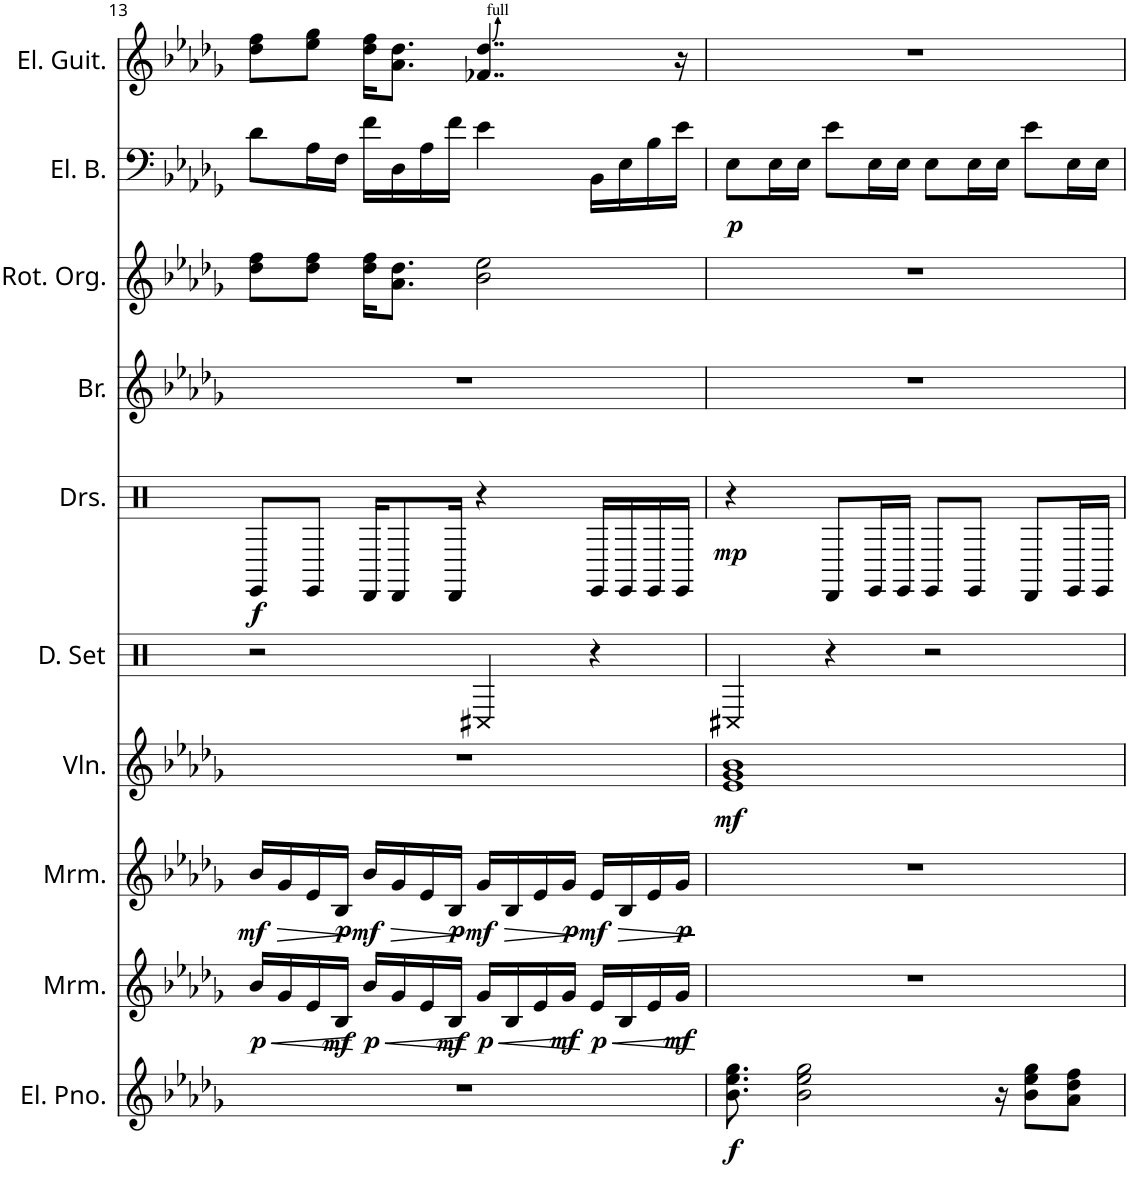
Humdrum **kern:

**kern	**dynam	**kern	**dynam	**kern	**dynam	**kern	**dynam	**kern	**kern	**dynam	**kern	**kern	**kern	**dynam	**kern
*part10	*part10	*part9	*part9	*part8	*part8	*part7	*part7	*part6	*part5	*part5	*part4	*part3	*part2	*part2	*part1
*staff10	*staff10	*staff9	*staff9	*staff8	*staff8	*staff7	*staff7	*staff6	*staff5	*staff5	*staff4	*staff3	*staff2	*staff2	*staff1
*I"エレクトリックピアノ	*	*I"マリンバ	*	*I"マリンバ	*	*I"ヴァイオリン	*	*I"ドラムセット	*I"ドラムセット	*	*I"金管楽器	*I"ロータリーオルガン	*I"エレキベース	*	*I"エレキギター
!!LO:PB:g=z
*clefG2	*	*clefG2	*	*clefG2	*	*clefG2	*	*clefX	*clefX	*	*clefG2	*clefG2	*clefF4	*	*clefG2
*k[b-e-a-d-g-]	*	*k[b-e-a-d-g-]	*	*k[b-e-a-d-g-]	*	*k[b-e-a-d-g-]	*	*k[]	*k[]	*	*k[b-e-a-d-g-]	*k[b-e-a-d-g-]	*k[b-e-a-d-g-]	*	*k[b-e-a-d-g-]
*M4/4	*	*M4/4	*	*M4/4	*	*M4/4	*	*M4/4	*M4/4	*	*M4/4	*M4/4	*M4/4	*	*M4/4
=13	=13	=13	=13	=13	=13	=13	=13	=13	=13	=13	=13	=13	=13	=13	=13
!	!	!	!LO:HP:b	!	!LO:HP:b	!	!	!	!	!	!	!	!	!	!
!	!	!	!LO:DY:n=1:b	!	!LO:DY:n=1:b	!	!	!	!	!LO:DY:b	!	!	!	!	!
1r	.	16b-/LL	< p	16b-/LL	> mf	1r	.	2r	8EE/L	f	1r	8dd-\ 8ff\L	8d-\L	.	8dd-\ 8ff\L
.	.	16g-/	.	16g-/	.	.	.	.	.	.	.	.	.	.	.
.	.	16e-/	.	16e-/	.	.	.	.	8EE/J	.	.	8dd-\ 8ff\J	16A-\L	.	8ee-\ 8gg-\J
!	!	!	!LO:DY:n=2:b	!	!LO:DY:n=2:b	!	!	!	!	!	!	!	!	!	!
.	.	16B-/JJ	mf	16B-/JJ	p	.	.	.	.	.	.	.	16F\JJ	.	.
!	!	!	!LO:HP:n=1:b	!	!LO:HP:n=1:b	!	!	!	!	!	!	!	!	!	!
!	!	!	!LO:DY:n=3:b	!	!LO:DY:n=3:b	!	!	!	!	!	!	!	!	!	!
.	.	16b-/LL	[ < p	16b-/LL	] > mf	.	.	.	16DD/KL	.	.	16dd-\ 16ff\KL	16f\LL	.	16dd-\ 16ff\KL
.	.	16g-/	.	16g-/	.	.	.	.	8DD/	.	.	8.a-\ 8.dd-\J	16D-\	.	8.a-\ 8.dd-\J
.	.	16e-/	.	16e-/	.	.	.	.	.	.	.	.	16A-\	.	.
!	!	!	!LO:DY:n=4:b	!	!LO:DY:n=4:b	!	!	!	!	!	!	!	!	!	!
.	.	16B-/JJ	mf	16B-/JJ	p	.	.	.	16DD/Jk	.	.	.	16f\JJ	.	.
!	!	!	!LO:HP:n=1:b	!	!LO:HP:n=1:b	!	!	!	!	!	!	!	!	!	!
!	!	!	!LO:DY:n=5:b	!	!LO:DY:n=5:b	!	!	!	!	!	!	!	!	!	!
.	.	16g-/LL	[ < p	16g-/LL	] > mf	.	.	4C#X/	4r	.	.	2b-\ 2ee-\	4e-\	.	4..f-X/ 4..dd-/
.	.	16B-/	.	16B-/	.	.	.	.	.	.	.	.	.	.	.
.	.	16e-/	.	16e-/	.	.	.	.	.	.	.	.	.	.	.
!	!	!	!LO:DY:n=6:b	!	!LO:DY:n=6:b	!	!	!	!	!	!	!	!	!	!
.	.	16g-/JJ	mf	16g-/JJ	p	.	.	.	.	.	.	.	.	.	.
!	!	!	!LO:HP:n=1:b	!	!LO:HP:n=1:b	!	!	!	!	!	!	!	!	!	!
!	!	!	!LO:DY:n=7:b	!	!LO:DY:n=7:b	!	!	!	!	!	!	!	!	!	!
.	.	16e-/LL	[ < p	16e-/LL	] > mf	.	.	4r	16EE/LL	.	.	.	16BB-\LL	.	.
.	.	16B-/	.	16B-/	.	.	.	.	16EE/	.	.	.	16E-\	.	.
.	.	16e-/	.	16e-/	.	.	.	.	16EE/	.	.	.	16B-\	.	.
!	!	!	!LO:DY:n=8:b	!	!LO:DY:n=8:b	!	!	!	!	!	!	!	!	!	!
.	.	16g-/JJ	mf	16g-/JJ	p	.	.	.	16EE/JJ	.	.	.	16e-\JJ	.	16r
.	.	.	[	.	]	.	.	.	.	.	.	.	.	.	.
=14	=14	=14	=14	=14	=14	=14	=14	=14	=14	=14	=14	=14	=14	=14	=14
!	!LO:DY:b	!	!	!	!	!	!LO:DY:b	!	!	!LO:DY:b	!	!	!	!LO:DY:b	!
8.b-\ 8.ee-\ 8.gg-\	f	1r	.	1r	.	1e- 1g- 1b-	mf	4C#X/	4r	mp	1r	1r	8E-\L	p	1r
.	.	.	.	.	.	.	.	.	.	.	.	.	16E-\L	.	.
2b-\ 2ee-\ 2gg-\	.	.	.	.	.	.	.	.	.	.	.	.	16E-\JJ	.	.
.	.	.	.	.	.	.	.	4r	8DD/L	.	.	.	8e-\L	.	.
.	.	.	.	.	.	.	.	.	16EE/L	.	.	.	16E-\L	.	.
.	.	.	.	.	.	.	.	.	16EE/JJ	.	.	.	16E-\JJ	.	.
.	.	.	.	.	.	.	.	2r	8EE/L	.	.	.	8E-\L	.	.
.	.	.	.	.	.	.	.	.	8EE/J	.	.	.	16E-\L	.	.
16r	.	.	.	.	.	.	.	.	.	.	.	.	16E-\JJ	.	.
8b-\ 8ee-\ 8gg-\L	.	.	.	.	.	.	.	.	8DD/L	.	.	.	8e-\L	.	.
8a-\ 8dd-\ 8ff\J	.	.	.	.	.	.	.	.	16EE/L	.	.	.	16E-\L	.	.
.	.	.	.	.	.	.	.	.	16EE/JJ	.	.	.	16E-\JJ	.	.
=	=	=	=	=	=	=	=	=	=	=	=	=	=	=	=
*-	*-	*-	*-	*-	*-	*-	*-	*-	*-	*-	*-	*-	*-	*-	*-
